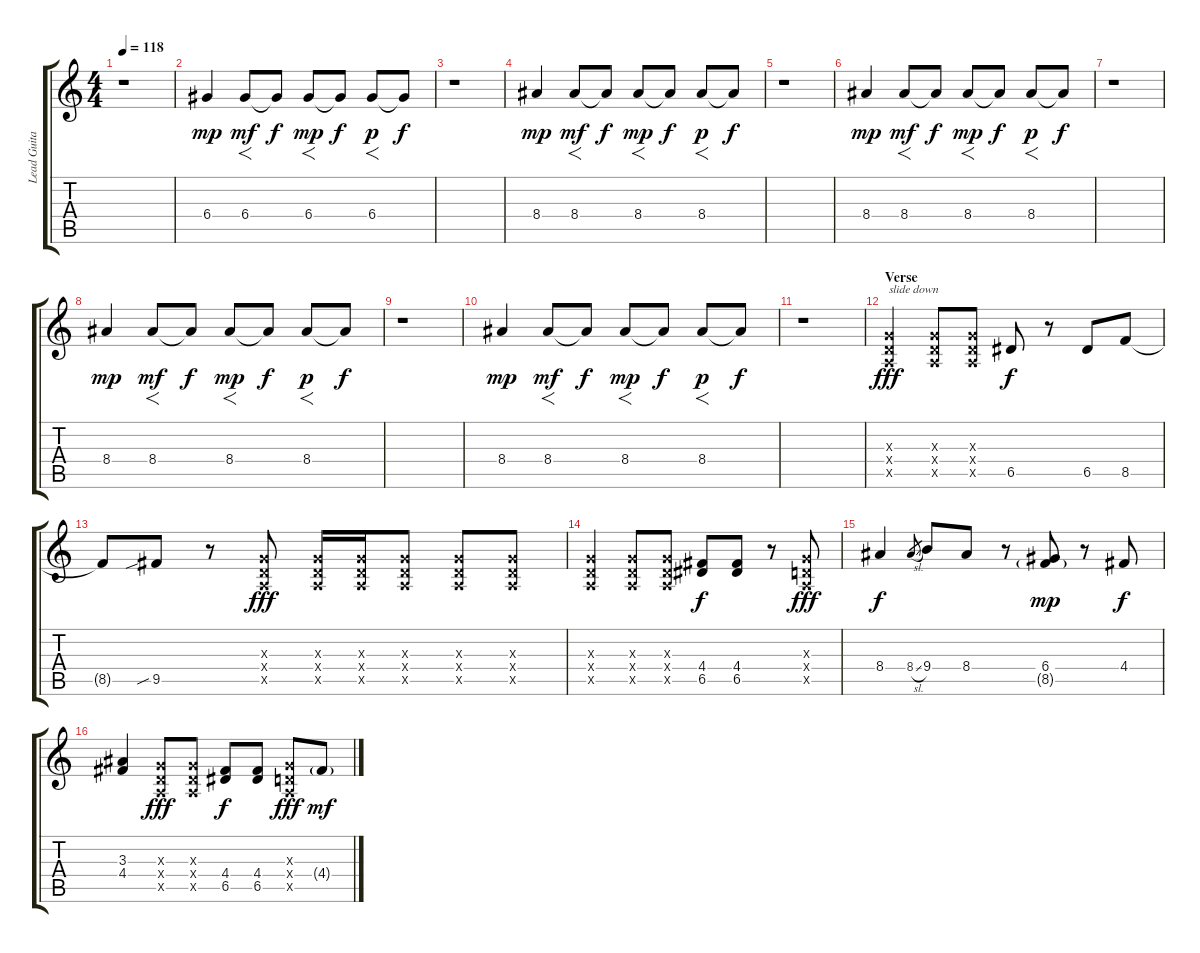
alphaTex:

\track ("Lead Guitar" "Lead Guita") {instrument distortionguitar}
\staff {score tabs}
\tuning (E4 B3 G3 D3 A2 E2) {hide}
\ts (4 4)
\tempo 118
\clef g2
\ks c
r.1{dy f} |
6.4.4{dy mp} 6.4.8{f dy mf} 6.4{t}.8{dy f} 6.4.8{f dy mp} 6.4{t}.8{dy f} 6.4.8{f dy p} 6.4{t}.8{dy f} |
r.1 |
8.4.4{dy mp} 8.4.8{f dy mf} 8.4{t}.8{dy f} 8.4.8{f dy mp} 8.4{t}.8{dy f} 8.4.8{f dy p} 8.4{t}.8{dy f} |
r.1 |
8.4.4{dy mp} 8.4.8{f dy mf} 8.4{t}.8{dy f} 8.4.8{f dy mp} 8.4{t}.8{dy f} 8.4.8{f dy p} 8.4{t}.8{dy f} |
r.1 |
8.4.4{dy mp} 8.4.8{f dy mf} 8.4{t}.8{dy f} 8.4.8{f dy mp} 8.4{t}.8{dy f} 8.4.8{f dy p} 8.4{t}.8{dy f} |
r.1 |
8.4.4{dy mp} 8.4.8{f dy mf} 8.4{t}.8{dy f} 8.4.8{f dy mp} 8.4{t}.8{dy f} 8.4.8{f dy p} 8.4{t}.8{dy f} |
r.1 |
\section ("" "Verse")
(0.3{x} 0.4{x} 0.5{x}).4{txt "slide down" dy fff} (0.3{x} 0.4{x} 0.5{x}).8 (0.3{x} 0.4{x} 0.5{x}).8 6.5.8{dy f} r.8 6.5.8 8.5.8 |
8.5{t}.8 9.5{sib}.8 r.8 (0.3{x} 0.4{x} 0.5{x}).8{dy fff} (0.3{x} 0.4{x} 0.5{x}).16 (0.3{x} 0.4{x} 0.5{x}).16 (0.3{x} 0.4{x} 0.5{x}).8 (0.3{x} 0.4{x} 0.5{x}).8 (0.3{x} 0.4{x} 0.5{x}).8 |
(0.3{x} 0.4{x} 0.5{x}).4 (0.3{x} 0.4{x} 0.5{x}).8 (0.3{x} 0.4{x} 0.5{x}).8 (4.4 6.5).8{dy f} (4.4 6.5).8 r.8 (0.3{x} 0.4{x} 0.5{x}).8{dy fff} |
8.4.4{dy f} 8.4{sl}.8{gr} 9.4.8 8.4.8 r.8 (6.4 8.5{g}).8{dy mp} r.8 4.4.8{dy f} |
(3.3 4.4).4 (0.3{x} 0.4{x} 0.5{x}).8{dy fff} (0.3{x} 0.4{x} 0.5{x}).8 (4.4 6.5).8{dy f} (4.4 6.5).8 (0.3{x} 0.4{x} 0.5{x}).8{dy fff} 4.4{g}.8{dy mf}
